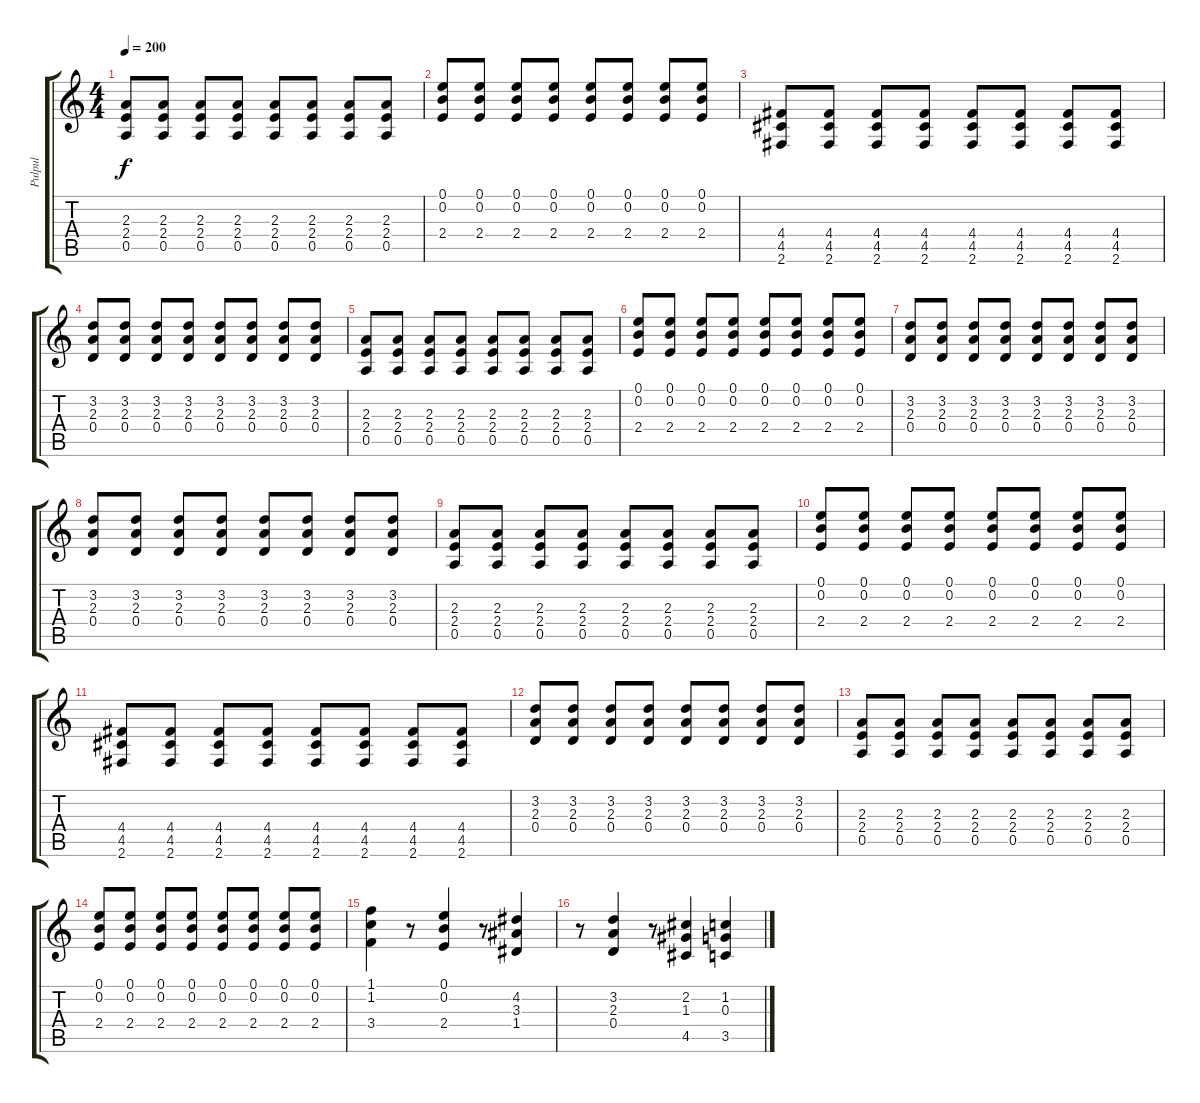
\track ("Pulpul" "Pulpul") {instrument overdrivenguitar}
\staff {score tabs}
\tuning (E4 B3 G3 D3 A2 E2) {hide}
\ts (4 4)
\tempo 200
\clef g2
\ks c
(2.3 2.4 0.5).8{dy f volume 14 instrument distortionguitar} (2.3 2.4 0.5).8 (2.3 2.4 0.5).8 (2.3 2.4 0.5).8 (2.3 2.4 0.5).8 (2.3 2.4 0.5).8 (2.3 2.4 0.5).8 (2.3 2.4 0.5).8 |
(0.1 0.2 2.4).8 (0.1 0.2 2.4).8 (0.1 0.2 2.4).8 (0.1 0.2 2.4).8 (0.1 0.2 2.4).8 (0.1 0.2 2.4).8 (0.1 0.2 2.4).8 (0.1 0.2 2.4).8 |
(4.4 4.5 2.6).8 (4.4 4.5 2.6).8 (4.4 4.5 2.6).8 (4.4 4.5 2.6).8 (4.4 4.5 2.6).8 (4.4 4.5 2.6).8 (4.4 4.5 2.6).8 (4.4 4.5 2.6).8 |
(3.2 2.3 0.4).8 (3.2 2.3 0.4).8 (3.2 2.3 0.4).8 (3.2 2.3 0.4).8 (3.2 2.3 0.4).8 (3.2 2.3 0.4).8 (3.2 2.3 0.4).8 (3.2 2.3 0.4).8 |
(2.3 2.4 0.5).8 (2.3 2.4 0.5).8 (2.3 2.4 0.5).8 (2.3 2.4 0.5).8 (2.3 2.4 0.5).8 (2.3 2.4 0.5).8 (2.3 2.4 0.5).8 (2.3 2.4 0.5).8 |
(0.1 0.2 2.4).8 (0.1 0.2 2.4).8 (0.1 0.2 2.4).8 (0.1 0.2 2.4).8 (0.1 0.2 2.4).8 (0.1 0.2 2.4).8 (0.1 0.2 2.4).8 (0.1 0.2 2.4).8 |
(3.2 2.3 0.4).8 (3.2 2.3 0.4).8 (3.2 2.3 0.4).8 (3.2 2.3 0.4).8 (3.2 2.3 0.4).8 (3.2 2.3 0.4).8 (3.2 2.3 0.4).8 (3.2 2.3 0.4).8 |
(3.2 2.3 0.4).8 (3.2 2.3 0.4).8 (3.2 2.3 0.4).8 (3.2 2.3 0.4).8 (3.2 2.3 0.4).8 (3.2 2.3 0.4).8 (3.2 2.3 0.4).8 (3.2 2.3 0.4).8 |
(2.3 2.4 0.5).8 (2.3 2.4 0.5).8 (2.3 2.4 0.5).8 (2.3 2.4 0.5).8 (2.3 2.4 0.5).8 (2.3 2.4 0.5).8 (2.3 2.4 0.5).8 (2.3 2.4 0.5).8 |
(0.1 0.2 2.4).8 (0.1 0.2 2.4).8 (0.1 0.2 2.4).8 (0.1 0.2 2.4).8 (0.1 0.2 2.4).8 (0.1 0.2 2.4).8 (0.1 0.2 2.4).8 (0.1 0.2 2.4).8 |
(4.4 4.5 2.6).8 (4.4 4.5 2.6).8 (4.4 4.5 2.6).8 (4.4 4.5 2.6).8 (4.4 4.5 2.6).8 (4.4 4.5 2.6).8 (4.4 4.5 2.6).8 (4.4 4.5 2.6).8 |
(3.2 2.3 0.4).8 (3.2 2.3 0.4).8 (3.2 2.3 0.4).8 (3.2 2.3 0.4).8 (3.2 2.3 0.4).8 (3.2 2.3 0.4).8 (3.2 2.3 0.4).8 (3.2 2.3 0.4).8 |
(2.3 2.4 0.5).8 (2.3 2.4 0.5).8 (2.3 2.4 0.5).8 (2.3 2.4 0.5).8 (2.3 2.4 0.5).8 (2.3 2.4 0.5).8 (2.3 2.4 0.5).8 (2.3 2.4 0.5).8 |
(0.1 0.2 2.4).8 (0.1 0.2 2.4).8 (0.1 0.2 2.4).8 (0.1 0.2 2.4).8 (0.1 0.2 2.4).8 (0.1 0.2 2.4).8 (0.1 0.2 2.4).8 (0.1 0.2 2.4).8 |
(1.1 1.2 3.4).4{volume 11 instrument overdrivenguitar} r.8 (0.1 0.2 2.4).4 r.8 (4.2 3.3 1.4).4 |
r.8 (3.2 2.3 0.4).4 r.8 (2.2 1.3 4.5).4 (1.2 0.3 3.5).4
